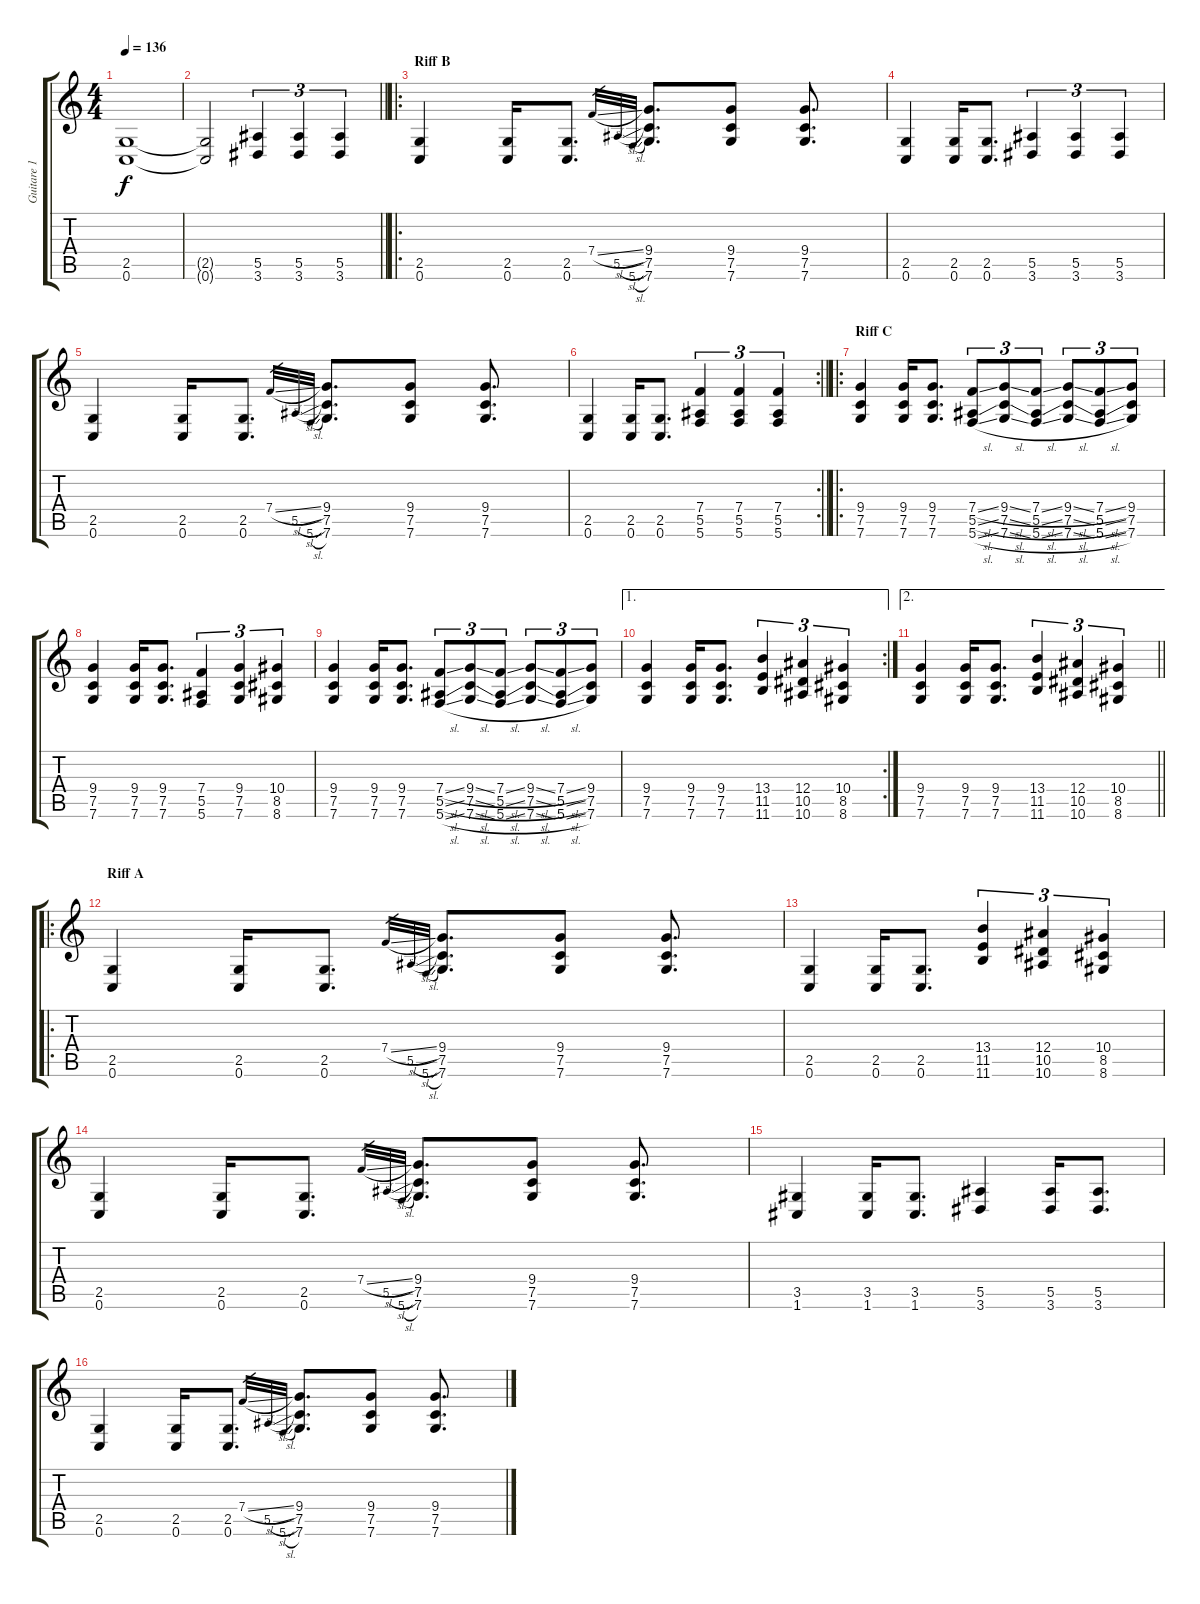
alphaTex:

\track ("Guitare 1" "Guitare 1") {instrument distortionguitar}
\staff {score tabs}
\tuning (C4 G3 Eb3 Bb2 F2 C2) {hide}
\ts (4 4)
\tempo 136
\clef g2
\ks c
(2.5 0.6).1{dy f} |
\barLineRight lightlight
(2.5{t} 0.6{t}).2 (5.5 3.6).4{tu (3 2)} (5.5 3.6).4{tu (3 2)} (5.5 3.6).4{tu (3 2)} |
\ro
\section ("" "Riff B")
(2.5 0.6).4 (2.5 0.6).16 (2.5 0.6).8{d} 7.4{sl}.32{gr} 5.5{sl}.32{gr} 5.6{sl}.32{gr} (9.4 7.5 7.6).8{d} (9.4 7.5 7.6).8 (9.4 7.5 7.6).8{d} |
(2.5 0.6).4 (2.5 0.6).16 (2.5 0.6).8{d} (5.5 3.6).4{tu (3 2)} (5.5 3.6).4{tu (3 2)} (5.5 3.6).4{tu (3 2)} |
(2.5 0.6).4 (2.5 0.6).16 (2.5 0.6).8{d} 7.4{sl}.32{gr} 5.5{sl}.32{gr} 5.6{sl}.32{gr} (9.4 7.5 7.6).8{d} (9.4 7.5 7.6).8 (9.4 7.5 7.6).8{d} |
\rc 2
\barLineRight lightlight
(2.5 0.6).4 (2.5 0.6).16 (2.5 0.6).8{d} (7.4 5.5 5.6).4{tu (3 2)} (7.4 5.5 5.6).4{tu (3 2)} (7.4 5.5 5.6).4{tu (3 2)} |
\ro
\section ("" "Riff C")
(9.4 7.5 7.6).4 (9.4 7.5 7.6).16 (9.4 7.5 7.6).8{d} (7.4{sl} 5.5{sl} 5.6{sl}).8{tu (3 2)} (9.4{sl} 7.5{sl} 7.6{sl}).8{tu (3 2)} (7.4{sl} 5.5{sl} 5.6{sl}).8{tu (3 2)} (9.4{sl} 7.5{sl} 7.6{sl}).8{tu (3 2)} (7.4{sl} 5.5{sl} 5.6{sl}).8{tu (3 2)} (9.4 7.5 7.6).8{tu (3 2)} |
(9.4 7.5 7.6).4 (9.4 7.5 7.6).16 (9.4 7.5 7.6).8{d} (7.4 5.5 5.6).4{tu (3 2)} (9.4 7.5 7.6).4{tu (3 2)} (10.4 8.5 8.6).4{tu (3 2)} |
(9.4 7.5 7.6).4 (9.4 7.5 7.6).16 (9.4 7.5 7.6).8{d} (7.4{sl} 5.5{sl} 5.6{sl}).8{tu (3 2)} (9.4{sl} 7.5{sl} 7.6{sl}).8{tu (3 2)} (7.4{sl} 5.5{sl} 5.6{sl}).8{tu (3 2)} (9.4{sl} 7.5{sl} 7.6{sl}).8{tu (3 2)} (7.4{sl} 5.5{sl} 5.6{sl}).8{tu (3 2)} (9.4 7.5 7.6).8{tu (3 2)} |
\ae 1
\rc 2
(9.4 7.5 7.6).4 (9.4 7.5 7.6).16 (9.4 7.5 7.6).8{d} (13.4 11.5 11.6).4{tu (3 2)} (12.4 10.5 10.6).4{tu (3 2)} (10.4 8.5 8.6).4{tu (3 2)} |
\ae 2
\barLineRight lightlight
(9.4 7.5 7.6).4 (9.4 7.5 7.6).16 (9.4 7.5 7.6).8{d} (13.4 11.5 11.6).4{tu (3 2)} (12.4 10.5 10.6).4{tu (3 2)} (10.4 8.5 8.6).4{tu (3 2)} |
\ro
\section ("" "Riff A")
(2.5 0.6).4 (2.5 0.6).16 (2.5 0.6).8{d} 7.4{sl}.32{gr} 5.5{sl}.32{gr} 5.6{sl}.32{gr} (9.4 7.5 7.6).8{d} (9.4 7.5 7.6).8 (9.4 7.5 7.6).8{d} |
(2.5 0.6).4 (2.5 0.6).16 (2.5 0.6).8{d} (13.4 11.5 11.6).4{tu (3 2)} (12.4 10.5 10.6).4{tu (3 2)} (10.4 8.5 8.6).4{tu (3 2)} |
(2.5 0.6).4 (2.5 0.6).16 (2.5 0.6).8{d} 7.4{sl}.32{gr} 5.5{sl}.32{gr} 5.6{sl}.32{gr} (9.4 7.5 7.6).8{d} (9.4 7.5 7.6).8 (9.4 7.5 7.6).8{d} |
(3.5 1.6).4 (3.5 1.6).16 (3.5 1.6).8{d} (5.5 3.6).4 (5.5 3.6).16 (5.5 3.6).8{d} |
(2.5 0.6).4 (2.5 0.6).16 (2.5 0.6).8{d} 7.4{sl}.32{gr} 5.5{sl}.32{gr} 5.6{sl}.32{gr} (9.4 7.5 7.6).8{d} (9.4 7.5 7.6).8 (9.4 7.5 7.6).8{d}
